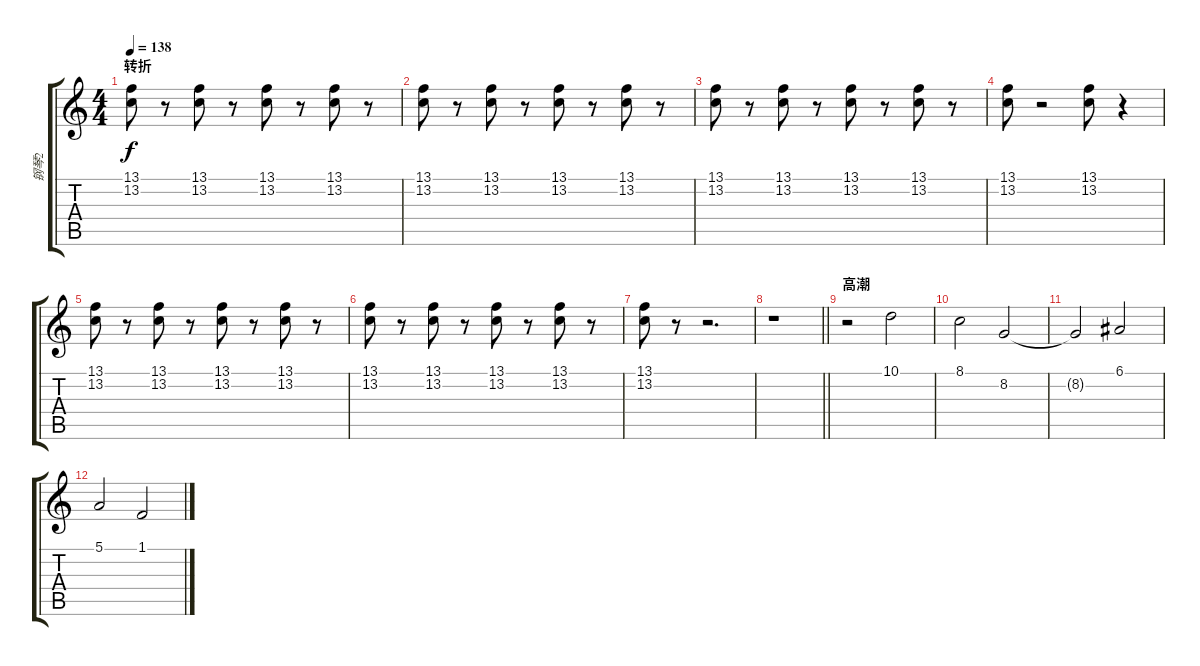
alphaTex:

\track ("钢琴2" "钢琴2") {instrument acousticgrandpiano}
\staff {score tabs}
\tuning (E4 B3 G3 D3 A2 E2) {hide}
\ts (4 4)
\section ("" "转折")
\tempo 138
\clef g2
\ks c
(13.1 13.2).8{dy f volume 10} r.8 (13.1 13.2).8 r.8 (13.1 13.2).8 r.8 (13.1 13.2).8 r.8 |
(13.1 13.2).8 r.8 (13.1 13.2).8 r.8 (13.1 13.2).8 r.8 (13.1 13.2).8 r.8 |
(13.1 13.2).8 r.8 (13.1 13.2).8 r.8 (13.1 13.2).8 r.8 (13.1 13.2).8 r.8 |
(13.1 13.2).8 r.2 (13.1 13.2).8 r.4 |
(13.1 13.2).8 r.8 (13.1 13.2).8 r.8 (13.1 13.2).8 r.8 (13.1 13.2).8 r.8 |
(13.1 13.2).8 r.8 (13.1 13.2).8 r.8 (13.1 13.2).8 r.8 (13.1 13.2).8 r.8 |
(13.1 13.2).8 r.8 r.2{d} |
\barLineRight lightlight
r.1{volume 12} |
\section ("" "高潮")
r.2 10.1.2 |
8.1.2 8.2.2 |
8.2{t}.2 6.1.2 |
5.1.2 1.1.2
